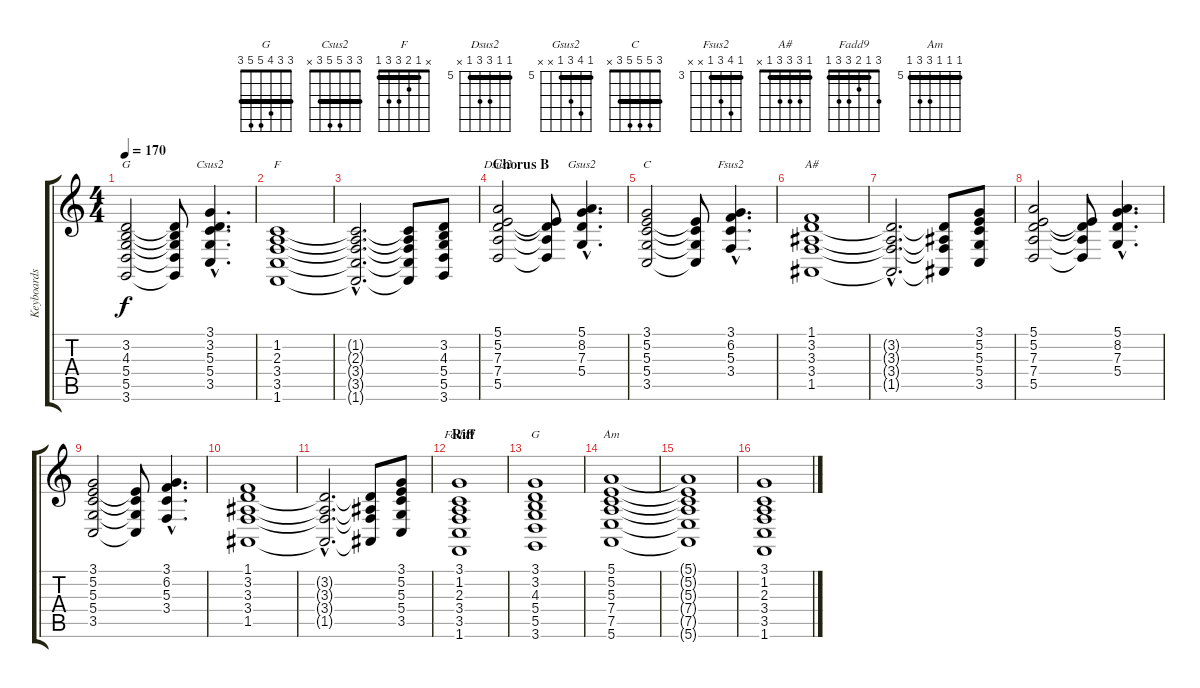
\track ("Keyboards" "Keyboards") {instrument stringensemble2}
\staff {score tabs}
\tuning (E4 B3 G3 D3 A2 E2) {hide}
\chord ("G" x 3 4 5 5 3) {barre 3}
\chord ("Csus2" 3 3 5 5 3 x) {barre 3}
\chord ("F" x 1 2 3 3 1) {barre 1}
\chord ("Dsus2" 5 5 7 7 5 x) {firstfret 5 barre 5}
\chord ("Gsus2" 5 8 7 5 x x) {firstfret 5 barre 5}
\chord ("C" 3 5 5 5 3 x) {barre 3}
\chord ("Fsus2" 3 6 5 3 x x) {firstfret 3 barre 3}
\chord ("A#" 1 3 3 3 1 x) {barre 1}
\chord ("Fadd9" 3 1 2 3 3 1) {barre 1}
\chord ("G" 3 3 4 5 5 3) {barre 3}
\chord ("Am" 5 5 5 7 7 5) {firstfret 5 barre 5}
\ts (4 4)
\tempo 170
\clef g2
\ks c
(3.2 4.3 5.4 5.5 3.6).2{ch "G" dy f} (3.2{t} 4.3{t} 5.4{t} 5.5{t} 3.6{t}).8 (3.1{hac} 3.2{hac} 5.3{hac} 5.4{hac} 3.5{hac}).4{d ch "Csus2"} |
(1.2 2.3 3.4 3.5 1.6).1{ch "F"} |
(1.2{hac t} 2.3{hac t} 3.4{hac t} 3.5{hac t} 1.6{hac t}).2{d} (1.2{t} 2.3{t} 3.4{t} 3.5{t} 1.6{t}).8 (3.2 4.3 5.4 5.5 3.6).8 |
\section ("" "Chorus B")
(5.1 5.2 7.3 7.4 5.5).2{ch "Dsus2"} (5.2{t} 7.3{t} 7.4{t} 5.5{t}).8 (5.1{hac} 8.2{hac} 7.3{hac} 5.4{hac}).4{d ch "Gsus2"} |
(3.1 5.2 5.3 5.4 3.5).2{ch "C"} (5.2{t} 5.3{t} 5.4{t} 3.5{t}).8 (3.1{hac} 6.2{hac} 5.3{hac} 3.4{hac}).4{d ch "Fsus2"} |
(1.1 3.2 3.3 3.4 1.5).1{ch "A#"} |
(3.2{hac t} 3.3{hac t} 3.4{hac t} 1.5{hac t}).2{d} (3.2{t} 3.3{t} 3.4{t} 1.5{t}).8 (3.1 5.2 5.3 5.4 3.5).8 |
(5.1 5.2 7.3 7.4 5.5).2 (5.2{t} 7.3{t} 7.4{t} 5.5{t}).8 (5.1{hac} 8.2{hac} 7.3{hac} 5.4{hac}).4{d} |
(3.1 5.2 5.3 5.4 3.5).2 (5.2{t} 5.3{t} 5.4{t} 3.5{t}).8 (3.1{hac} 6.2{hac} 5.3{hac} 3.4{hac}).4{d} |
(1.1 3.2 3.3 3.4 1.5).1 |
(3.2{hac t} 3.3{hac t} 3.4{hac t} 1.5{hac t}).2{d} (3.2{t} 3.3{t} 3.4{t} 1.5{t}).8 (3.1 5.2 5.3 5.4 3.5).8 |
\section ("" "Riff")
(3.1 1.2 2.3 3.4 3.5 1.6).1{ch "Fadd9"} |
(3.1 3.2 4.3 5.4 5.5 3.6).1{ch "G"} |
(5.1 5.2 5.3 7.4 7.5 5.6).1{ch "Am"} |
(5.1{t} 5.2{t} 5.3{t} 7.4{t} 7.5{t} 5.6{t}).1 |
(3.1 1.2 2.3 3.4 3.5 1.6).1
